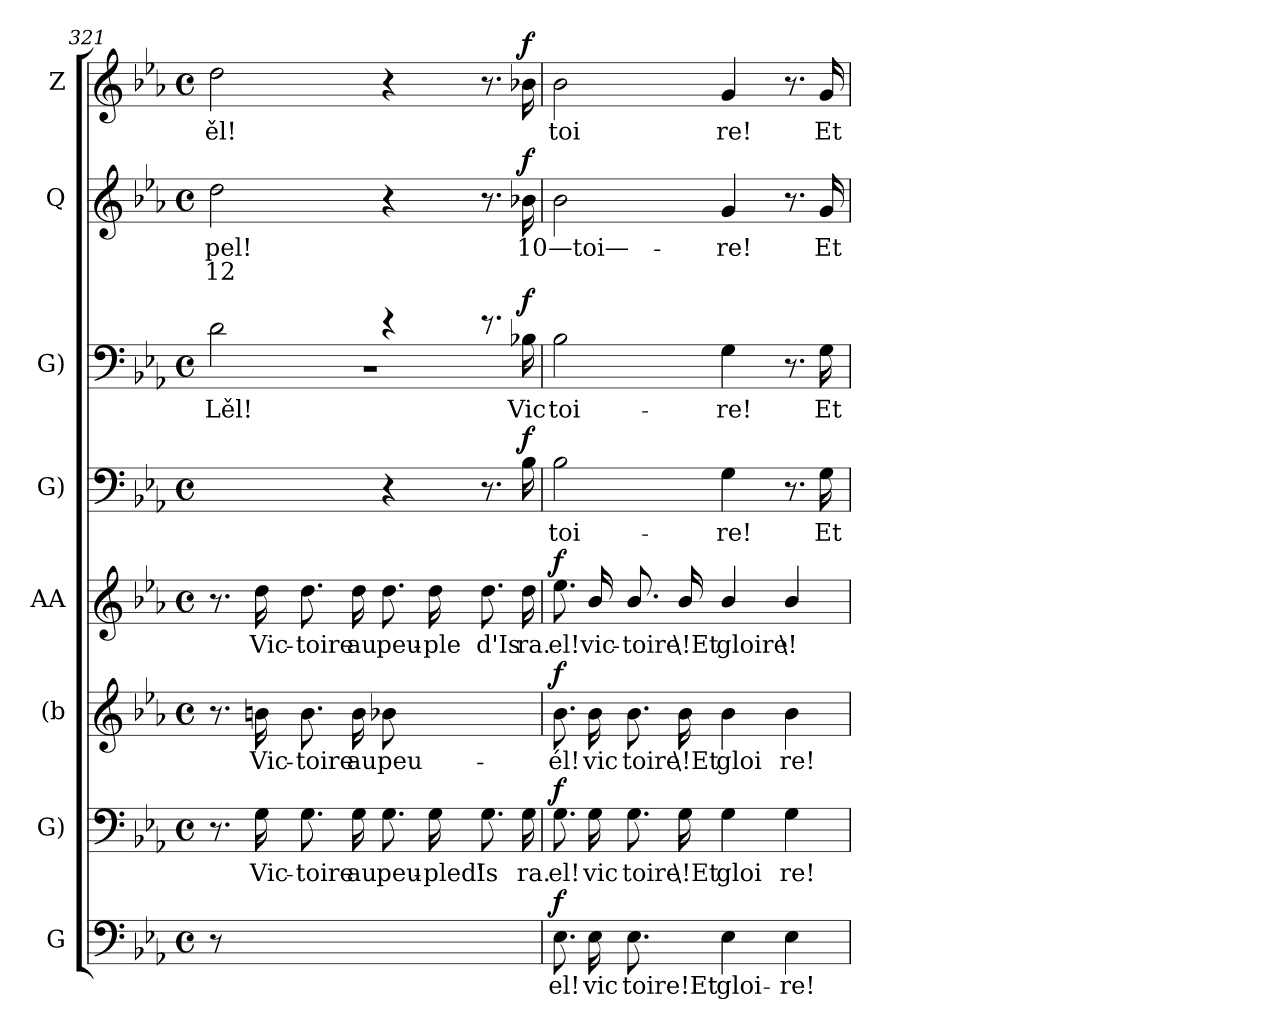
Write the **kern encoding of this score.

**kern	**text	**dynam	**kern	**text	**dynam	**kern	**text	**dynam	**kern	**text	**dynam	**kern	**text	**dynam	**kern	**text	**dynam	**kern	**text	**text	**dynam	**kern	**text	**dynam
*part8	*part8	*part8	*part7	*part7	*part7	*part6	*part6	*part6	*part5	*part5	*part5	*part4	*part4	*part4	*part3	*part3	*part3	*part2	*part2	*part2	*part2	*part1	*part1	*part1
*staff8	*staff8	*staff8	*staff7	*staff7	*staff7	*staff6	*staff6	*staff6	*staff5	*staff5	*staff5	*staff4	*staff4	*staff4	*staff3	*staff3	*staff3	*staff2	*staff2	*staff2	*staff2	*staff1	*staff1	*staff1
*I"G	*	*	*I"G)	*	*	*I"(b	*	*	*I"AA	*	*	*I"G)	*	*	*I"G)	*	*	*I"Q	*	*	*	*I"Z	*	*
*clefF4	*	*	*clefF4	*	*	*clefG2	*	*	*clefG2	*	*	*clefF4	*	*	*clefF4	*	*	*clefG2	*	*	*	*clefG2	*	*
*k[b-e-a-]	*	*	*k[b-e-a-]	*	*	*k[b-e-a-]	*	*	*k[b-e-a-]	*	*	*k[b-e-a-]	*	*	*k[b-e-a-]	*	*	*k[b-e-a-]	*	*	*	*k[b-e-a-]	*	*
*M4/4	*	*	*M4/4	*	*	*M4/4	*	*	*M4/4	*	*	*M4/4	*	*	*M4/4	*	*	*M4/4	*	*	*	*M4/4	*	*
*met(c)	*	*	*met(c)	*	*	*met(c)	*	*	*met(c)	*	*	*met(c)	*	*	*met(c)	*	*	*met(c)	*	*	*	*met(c)	*	*
=321	=321	=321	=321	=321	=321	=321	=321	=321	=321	=321	=321	=321	=321	=321	=321	=321	=321	=321	=321	=321	=321	=321	=321	=321
*	*	*	*	*	*	*	*	*	*	*	*	*	*	*	*^	*	*	*	*	*	*	*	*	*
8r	.	.	8.r	.	.	8.r	.	.	8.r	.	.	8.ryy	.	.	2di\	1r	Lěl!	.	2ddi\	pel!	12	.	2ddi\	ěl!	.
2..ryy	.	.	.	.	.	.	.	.	.	.	.	.	.	.	.	.	.	.	.	.	.	.	.	.	.
.	.	.	16Gi\	Vic-	.	16bni\	Vic-	.	16ddi\	Vic-	.	16ryy	.	.	.	.	.	.	.	.	.	.	.	.	.
.	.	.	8.Gi\	toire	.	8.bi\	toire	.	8.ddi\	toire	.	8.ryy	.	.	.	.	.	.	.	.	.	.	.	.	.
.	.	.	16Gi\	au	.	16bi\	au	.	16ddi\	au	.	16ryy	.	.	.	.	.	.	.	.	.	.	.	.	.
.	.	.	8.Gi\	peu-	.	8b-Xi\	peu-	.	8.ddi\	peu-	.	4r	.	.	4r	.	.	.	4r	.	.	.	4r	.	.
.	.	.	.	.	.	4.ryy	.	.	.	.	.	.	.	.	.	.	.	.	.	.	.	.	.	.	.
.	.	.	16Gi\	pled'	.	.	.	.	16ddi\	ple	.	.	.	.	.	.	.	.	.	.	.	.	.	.	.
.	.	.	8.Gi\	Is	.	.	.	.	8.ddi\	d'Is	.	8.r	.	.	8.r	.	.	.	8.r	.	.	.	8.r	.	.
!	!	!	!	!	!	!	!	!	!	!	!	!	!	!LO:DY:a	!	!	!	!LO:DY:a	!	!	!	!LO:DY:a	!	!	!LO:DY:a
.	.	.	16Gi\	ra.	.	.	.	.	16ddi\	ra.	.	16B-i\	.	f	16B-Xi\	.	Vic	f	16b-Xi\	10	.	f	16b-Xi\	.	f
*	*	*	*	*	*	*	*	*	*	*	*	*	*	*	*v	*v	*	*	*	*	*	*	*	*	*
!!LO:PB:g=z
=322	=322	=322	=322	=322	=322	=322	=322	=322	=322	=322	=322	=322	=322	=322	=322	=322	=322	=322	=322	=322	=322	=322	=322	=322
!	!	!LO:DY:a	!	!	!LO:DY:a	!	!	!LO:DY:a	!	!	!LO:DY:a	!	!	!	!	!	!	!	!	!	!	!	!	!
8.E-i\	el!	f	8.Gi\	el!	f	8.b-i\	él!	f	8.ee-i\	el!	f	2B-i\	toi-	.	2B-i\	toi-	.	2b-i\	—toi—-	.	.	2b-i\	toi	.
16E-i\	vic	.	16Gi\	vic	.	16b-i\	vic	.	16b-i/	vic-	.	.	.	.	.	.	.	.	.	.	.	.	.	.
8.E-i\	toire!Et	.	8.Gi\	toire	.	8.b-i\	toire	.	8.b-i/	toire	.	.	.	.	.	.	.	.	.	.	.	.	.	.
16ryy	.	.	16Gi\	\!Et	.	16b-i\	\!Et	.	16b-i/	\!Et	.	.	.	.	.	.	.	.	.	.	.	.	.	.
4E-i\	gloi-	.	4Gi\	gloi	.	4b-i\	gloi	.	4b-i/	gloire	.	4Gi\	re!	.	4Gi\	re!	.	4gi/	re!	.	.	4gi/	re!	.
4E-i\	re!	.	4Gi\	re!	.	4b-i\	re!	.	4b-i/	\!	.	8.r	.	.	8.r	.	.	8.r	.	.	.	8.r	.	.
.	.	.	.	.	.	.	.	.	.	.	.	16Gi\	Et	.	16Gi\	Et	.	16gi/	Et	.	.	16gi/	Et	.
=	=	=	=	=	=	=	=	=	=	=	=	=	=	=	=	=	=	=	=	=	=	=	=	=
*-	*-	*-	*-	*-	*-	*-	*-	*-	*-	*-	*-	*-	*-	*-	*-	*-	*-	*-	*-	*-	*-	*-	*-	*-
